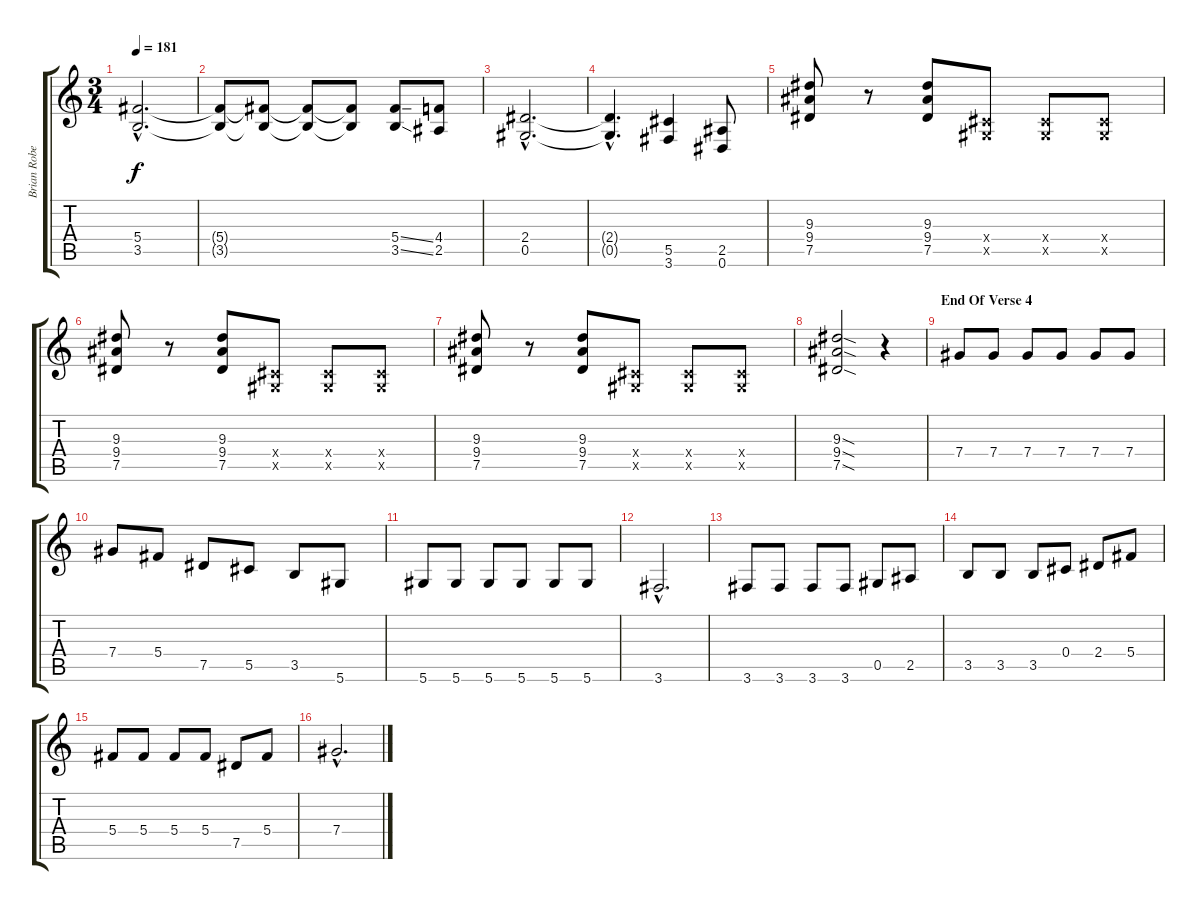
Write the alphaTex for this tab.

\track ("Brian Robertson" "Brian Robe") {instrument overdrivenguitar}
\staff {score tabs}
\tuning (Eb4 Bb3 Gb3 Db3 Ab2 Eb2) {hide}
\ts (3 4)
\tempo 181
\clef g2
\ks c
(5.4{hac} 3.5{hac}).2{d dy f} |
(5.4{t} 3.5{t}).8 (5.4{t} 3.5{t}).8 (5.4{t} 3.5{t}).8 (5.4{t} 3.5{t}).8 (5.4{ss} 3.5{ss}).8 (4.4 2.5).8 |
(2.4{hac} 0.5{hac}).2{d} |
(2.4{hac t} 0.5{hac t}).4{d} (5.5 3.6).4 (2.5 0.6).8 |
(9.3 9.4 7.5).8 r.8 (9.3 9.4 7.5).8 (0.4{x} 0.5{x}).8 (0.4{x} 0.5{x}).8 (0.4{x} 0.5{x}).8 |
(9.3 9.4 7.5).8 r.8 (9.3 9.4 7.5).8 (0.4{x} 0.5{x}).8 (0.4{x} 0.5{x}).8 (0.4{x} 0.5{x}).8 |
(9.3 9.4 7.5).8 r.8 (9.3 9.4 7.5).8 (0.4{x} 0.5{x}).8 (0.4{x} 0.5{x}).8 (0.4{x} 0.5{x}).8 |
(9.3{sod} 9.4{sod} 7.5{sod}).2 r.4 |
\section ("" "End Of Verse 4")
7.4.8 7.4.8 7.4.8 7.4.8 7.4.8 7.4.8 |
7.4.8 5.4.8 7.5.8 5.5.8 3.5.8 5.6.8 |
5.6.8 5.6.8 5.6.8 5.6.8 5.6.8 5.6.8 |
3.6{hac}.2{d} |
3.6.8 3.6.8 3.6.8 3.6.8 0.5.8 2.5.8 |
3.5.8 3.5.8 3.5.8 0.4.8 2.4.8 5.4.8 |
5.4.8 5.4.8 5.4.8 5.4.8 7.5.8 5.4.8 |
7.4{hac}.2{d}
